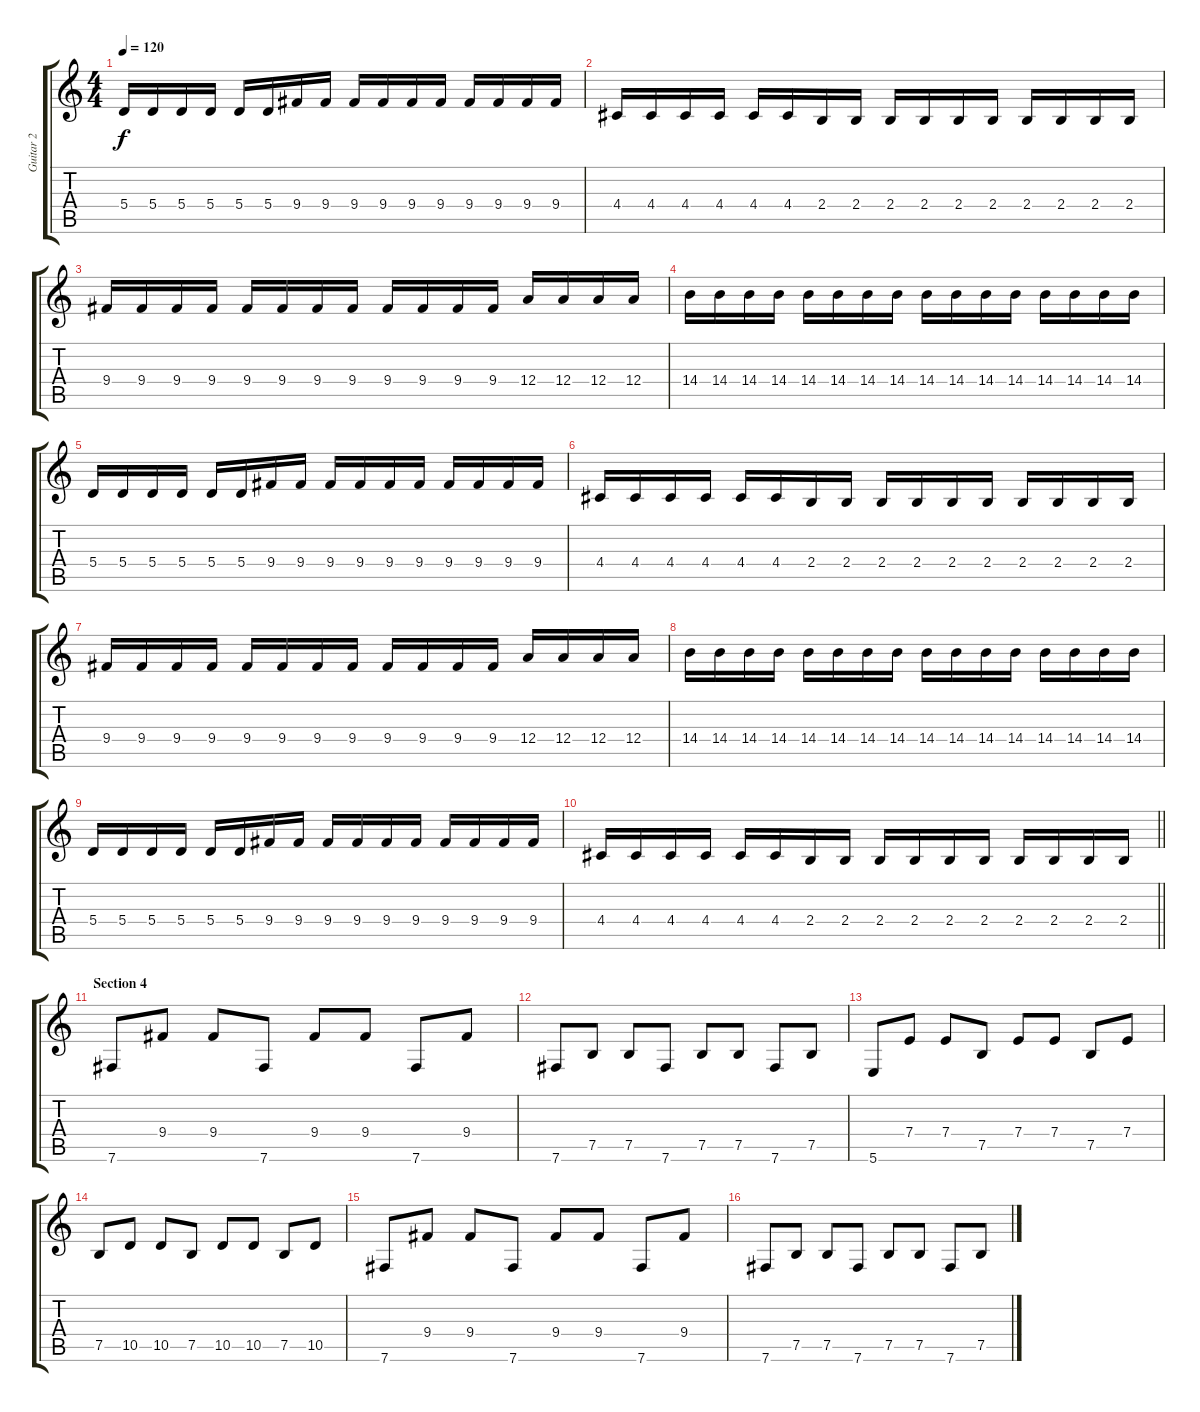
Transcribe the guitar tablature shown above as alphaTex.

\track ("Guitar 2" "Guitar 2") {instrument overdrivenguitar}
\staff {score tabs}
\tuning (B3 Gb3 D3 A2 E2 B1) {hide}
\ts (4 4)
\tempo 120
\clef g2
\ks c
5.4.16{dy f} 5.4.16 5.4.16 5.4.16 5.4.16 5.4.16 9.4.16 9.4.16 9.4.16 9.4.16 9.4.16 9.4.16 9.4.16 9.4.16 9.4.16 9.4.16 |
4.4.16 4.4.16 4.4.16 4.4.16 4.4.16 4.4.16 2.4.16 2.4.16 2.4.16 2.4.16 2.4.16 2.4.16 2.4.16 2.4.16 2.4.16 2.4.16 |
9.4.16 9.4.16 9.4.16 9.4.16 9.4.16 9.4.16 9.4.16 9.4.16 9.4.16 9.4.16 9.4.16 9.4.16 12.4.16 12.4.16 12.4.16 12.4.16 |
14.4.16 14.4.16 14.4.16 14.4.16 14.4.16 14.4.16 14.4.16 14.4.16 14.4.16 14.4.16 14.4.16 14.4.16 14.4.16 14.4.16 14.4.16 14.4.16 |
5.4.16 5.4.16 5.4.16 5.4.16 5.4.16 5.4.16 9.4.16 9.4.16 9.4.16 9.4.16 9.4.16 9.4.16 9.4.16 9.4.16 9.4.16 9.4.16 |
4.4.16 4.4.16 4.4.16 4.4.16 4.4.16 4.4.16 2.4.16 2.4.16 2.4.16 2.4.16 2.4.16 2.4.16 2.4.16 2.4.16 2.4.16 2.4.16 |
9.4.16 9.4.16 9.4.16 9.4.16 9.4.16 9.4.16 9.4.16 9.4.16 9.4.16 9.4.16 9.4.16 9.4.16 12.4.16 12.4.16 12.4.16 12.4.16 |
14.4.16 14.4.16 14.4.16 14.4.16 14.4.16 14.4.16 14.4.16 14.4.16 14.4.16 14.4.16 14.4.16 14.4.16 14.4.16 14.4.16 14.4.16 14.4.16 |
5.4.16 5.4.16 5.4.16 5.4.16 5.4.16 5.4.16 9.4.16 9.4.16 9.4.16 9.4.16 9.4.16 9.4.16 9.4.16 9.4.16 9.4.16 9.4.16 |
\barLineRight lightlight
4.4.16 4.4.16 4.4.16 4.4.16 4.4.16 4.4.16 2.4.16 2.4.16 2.4.16 2.4.16 2.4.16 2.4.16 2.4.16 2.4.16 2.4.16 2.4.16 |
\section ("" "Section 4")
7.6.8 9.4.8 9.4.8 7.6.8 9.4.8 9.4.8 7.6.8 9.4.8 |
7.6.8 7.5.8 7.5.8 7.6.8 7.5.8 7.5.8 7.6.8 7.5.8 |
5.6.8 7.4.8 7.4.8 7.5.8 7.4.8 7.4.8 7.5.8 7.4.8 |
7.5.8 10.5.8 10.5.8 7.5.8 10.5.8 10.5.8 7.5.8 10.5.8 |
7.6.8 9.4.8 9.4.8 7.6.8 9.4.8 9.4.8 7.6.8 9.4.8 |
7.6.8 7.5.8 7.5.8 7.6.8 7.5.8 7.5.8 7.6.8 7.5.8
